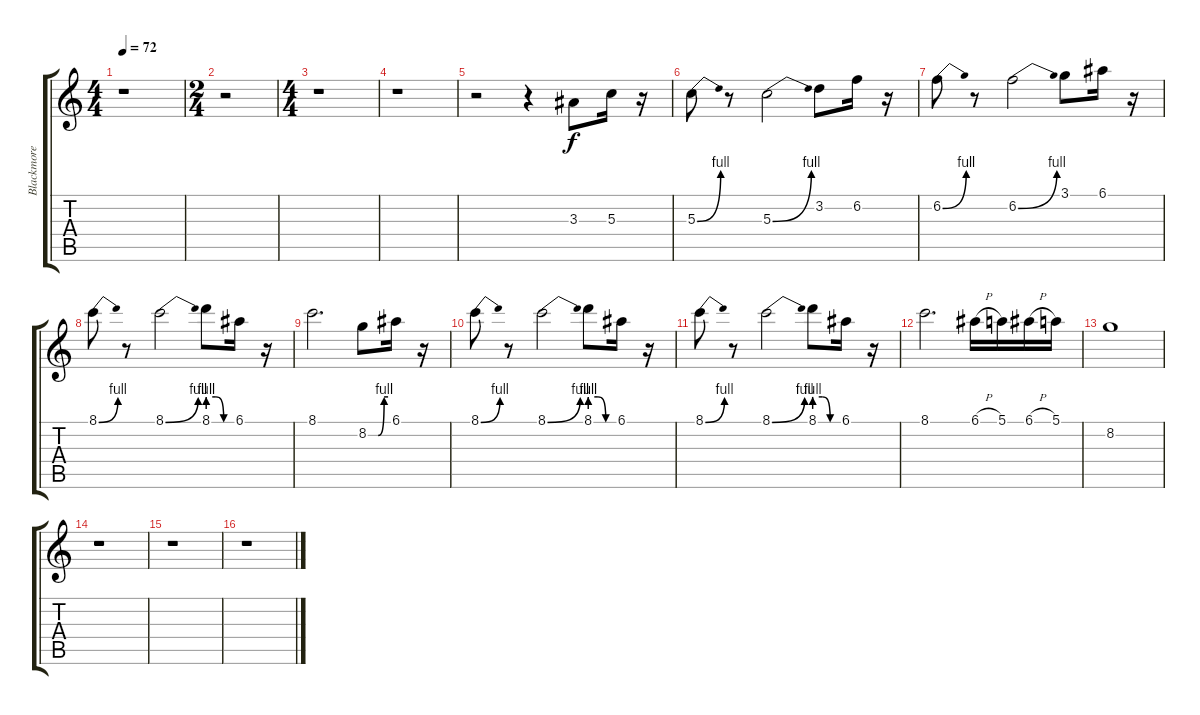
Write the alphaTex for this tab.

\track ("Blackmore solo 2" "Blackmore ") {instrument electricguitarjazz}
\staff {score tabs}
\tuning (E4 B3 G3 D3 A2 E2) {hide}
\ts (4 4)
\tempo 72
\clef g2
\ks c
r.1{dy f} |
\ts (2 4)
r.2 |
\ts (4 4)
r.1 |
r.1 |
r.2 r.4 3.3.8 5.3.16 r.16 |
5.3{be (bend 0 0 60 4)}.8 r.8 5.3{be (bend 0 0 60 4)}.2 3.2.8 6.2.16 r.16 |
6.2{be (bend 0 0 60 4)}.8 r.8 6.2{be (bend 0 0 60 4)}.2 3.1.8 6.1.16 r.16 |
8.1{be (bend 0 0 60 4)}.8 r.8 8.1{be (bend 0 0 60 4)}.2 8.1{be (custom 0 4 20 4 40 0 60 0)}.8 6.1.16 r.16 |
8.1.2{d} 8.2{be (custom 0 0 30 0 48 4 60 4)}.8 6.1.16 r.16 |
8.1{be (bend 0 0 60 4)}.8 r.8 8.1{be (bend 0 0 60 4)}.2 8.1{be (custom 0 4 20 4 40 0 60 0)}.8 6.1.16 r.16 |
8.1{be (bend 0 0 60 4)}.8 r.8 8.1{be (bend 0 0 60 4)}.2 8.1{be (custom 0 4 20 4 40 0 60 0)}.8 6.1.16 r.16 |
8.1.2{d} 6.1{h}.16 5.1.16 6.1{h}.16 5.1.16 |
8.2.1 |
r.1 |
r.1 |
r.1
